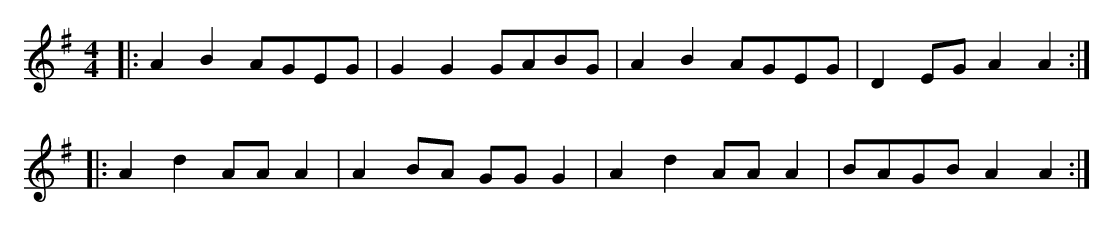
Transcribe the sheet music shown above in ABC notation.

X:1
M:4/4
K:Ador
|:A2 B2 AGEG | G2 G2 GABG | A2 B2 AGEG | D2 EG A2 A2 :|
|:A2 d2 AA A2 | A2 BA GG G2 | A2 d2 AA A2 | BAGB A2 A2 :|
